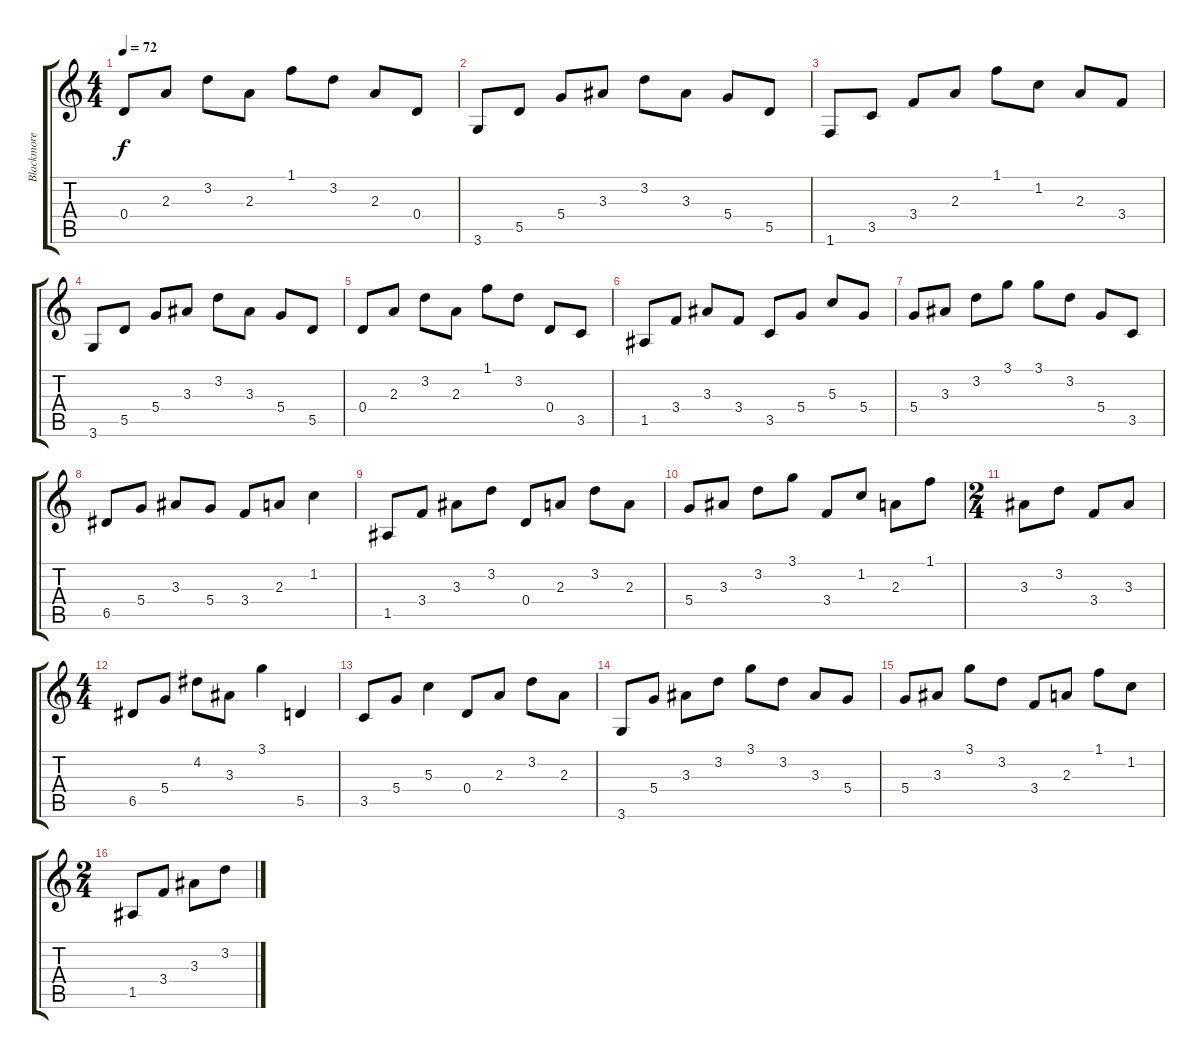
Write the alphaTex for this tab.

\track ("Blackmore 1" "Blackmore ") {instrument acousticguitarsteel}
\staff {score tabs}
\tuning (E4 B3 G3 D3 A2 E2) {hide}
\ts (4 4)
\tempo 72
\clef g2
\ks c
0.4.8{dy f} 2.3.8 3.2.8 2.3.8 1.1.8 3.2.8 2.3.8 0.4.8 |
3.6.8 5.5.8 5.4.8 3.3.8 3.2.8 3.3.8 5.4.8 5.5.8 |
1.6.8 3.5.8 3.4.8 2.3.8 1.1.8 1.2.8 2.3.8 3.4.8 |
3.6.8 5.5.8 5.4.8 3.3.8 3.2.8 3.3.8 5.4.8 5.5.8 |
0.4.8 2.3.8 3.2.8 2.3.8 1.1.8 3.2.8 0.4.8 3.5.8 |
1.5.8 3.4.8 3.3.8 3.4.8 3.5.8 5.4.8 5.3.8 5.4.8 |
5.4.8 3.3.8 3.2.8 3.1.8 3.1.8 3.2.8 5.4.8 3.5.8 |
6.5.8 5.4.8 3.3.8 5.4.8 3.4.8 2.3.8 1.2.4 |
1.5.8 3.4.8 3.3.8 3.2.8 0.4.8 2.3.8 3.2.8 2.3.8 |
5.4.8 3.3.8 3.2.8 3.1.8 3.4.8 1.2.8 2.3.8 1.1.8 |
\ts (2 4)
3.3.8 3.2.8 3.4.8 3.3.8 |
\ts (4 4)
6.5.8 5.4.8 4.2.8 3.3.8 3.1.4 5.5.4 |
3.5.8 5.4.8 5.3.4 0.4.8 2.3.8 3.2.8 2.3.8 |
3.6.8 5.4.8 3.3.8 3.2.8 3.1.8 3.2.8 3.3.8 5.4.8 |
5.4.8 3.3.8 3.1.8 3.2.8 3.4.8 2.3.8 1.1.8 1.2.8 |
\ts (2 4)
1.5.8 3.4.8 3.3.8 3.2.8
